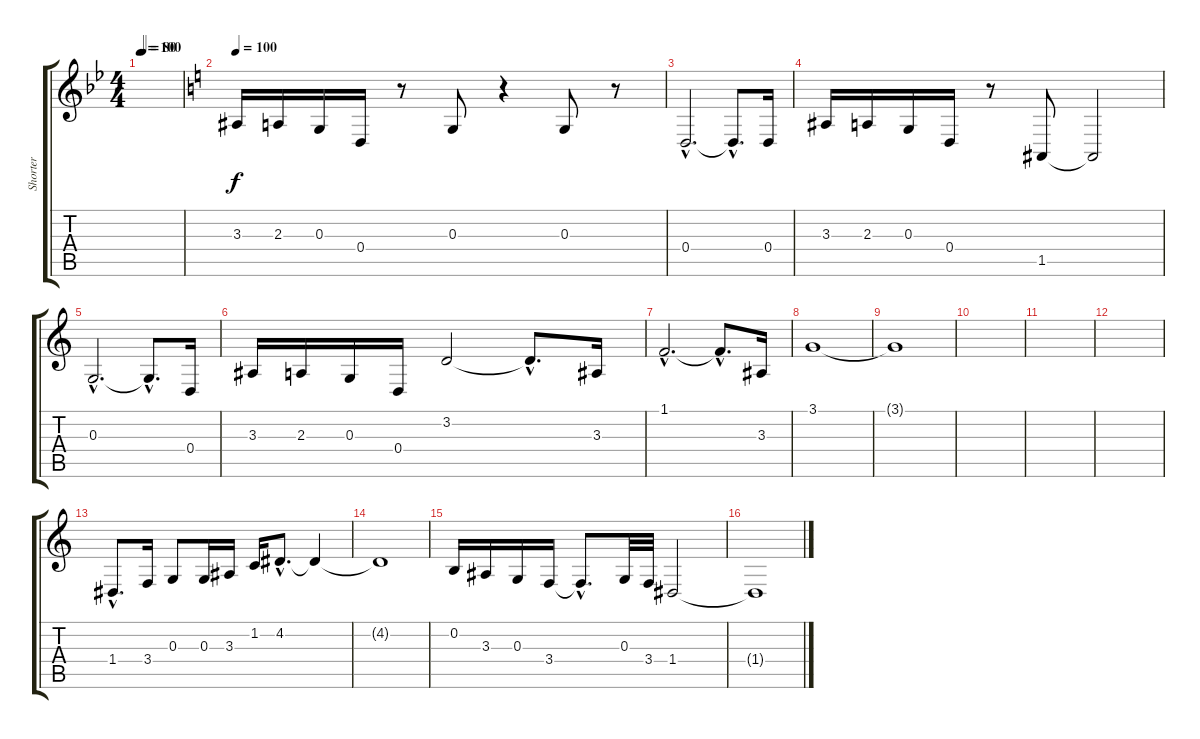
\track ("Shorter" "Shorter") {instrument tenorsax}
\staff {score tabs}
\tuning (E4 B3 G3 D3 A2 E2) {hide}
\ts (4 4)
\tempo 100
\tempo (80 0.0625)
\tempo 100
\clef g2
\ks bb
|
\tempo 100
\ks c
3.3.16 2.3.16 0.3.16 0.4.16 r.8 0.3.8 r.4 0.3.8 r.8 |
0.4{hac}.2{d} 0.4{hac t}.8{d} 0.4.16 |
3.3.16 2.3.16 0.3.16 0.4.16 r.8 1.5.8 1.5{t}.2 |
0.3{hac}.2{d} 0.3{hac t}.8{d} 0.4.16 |
3.3.16 2.3.16 0.3.16 0.4.16 3.2.2 3.2{hac t}.8{d} 3.3.16 |
1.1{hac}.2{d} 1.1{hac t}.8{d} 3.3.16 |
3.1.1 |
3.1{t}.1 |
|
|
|
1.4{hac}.8{d} 3.4.16 0.3.8 0.3.16 3.3.16 1.2.16 4.2{hac}.8{d} 4.2{t}.4 |
4.2{t}.1 |
0.2.16 3.3.16 0.3.16 3.4.16 3.4{hac t}.8{d} 0.3.32 3.4.32 1.4.2 |
1.4{t}.1
